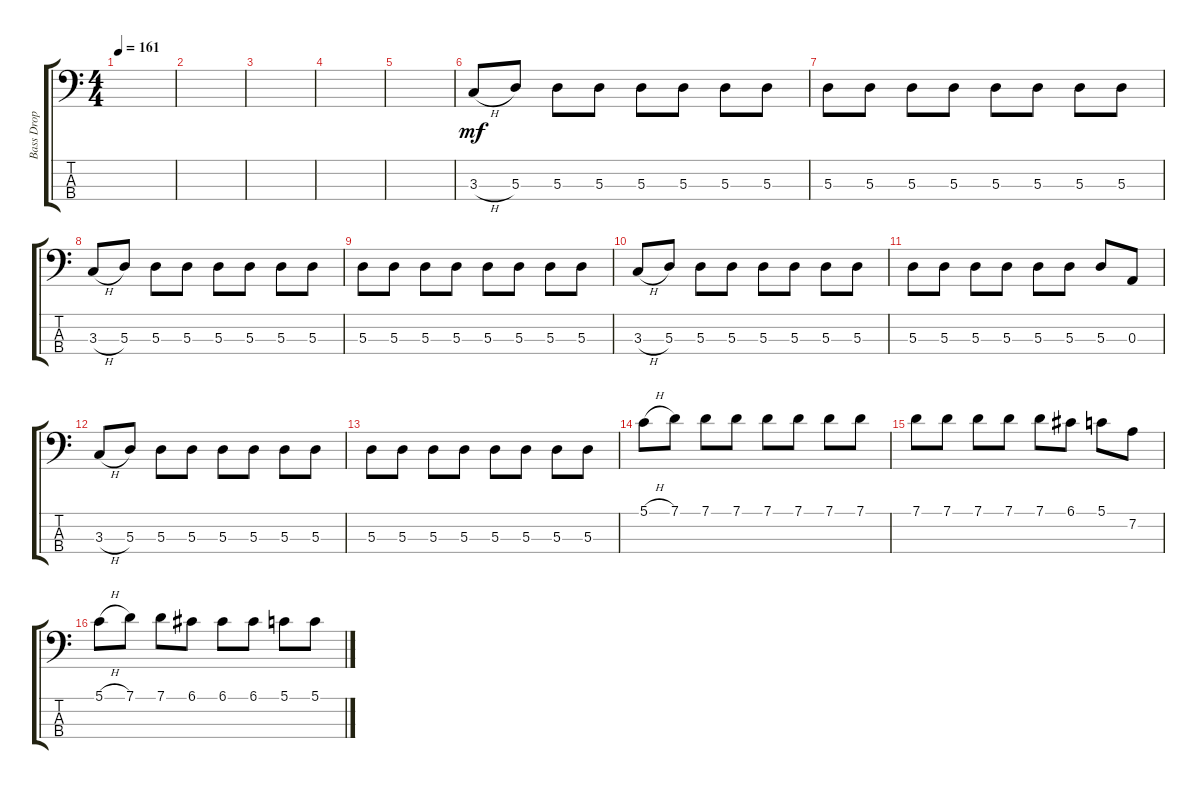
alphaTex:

\track ("Bass Drop D" "Bass Drop ") {instrument electricbassfinger}
\staff {score tabs}
\tuning (G2 D2 A1 D1) {hide}
\ts (4 4)
\tempo 161
\clef f4
\ks c
|
|
|
|
|
3.3{h}.8{dy mf} 5.3.8 5.3.8 5.3.8 5.3.8 5.3.8 5.3.8 5.3.8 |
5.3.8 5.3.8 5.3.8 5.3.8 5.3.8 5.3.8 5.3.8 5.3.8 |
3.3{h}.8 5.3.8 5.3.8 5.3.8 5.3.8 5.3.8 5.3.8 5.3.8 |
5.3.8 5.3.8 5.3.8 5.3.8 5.3.8 5.3.8 5.3.8 5.3.8 |
3.3{h}.8 5.3.8 5.3.8 5.3.8 5.3.8 5.3.8 5.3.8 5.3.8 |
5.3.8 5.3.8 5.3.8 5.3.8 5.3.8 5.3.8 5.3.8 0.3.8 |
3.3{h}.8 5.3.8 5.3.8 5.3.8 5.3.8 5.3.8 5.3.8 5.3.8 |
5.3.8 5.3.8 5.3.8 5.3.8 5.3.8 5.3.8 5.3.8 5.3.8 |
5.1{h}.8 7.1.8 7.1.8 7.1.8 7.1.8 7.1.8 7.1.8 7.1.8 |
7.1.8 7.1.8 7.1.8 7.1.8 7.1.8 6.1.8 5.1.8 7.2.8 |
5.1{h}.8 7.1.8 7.1.8 6.1.8 6.1.8 6.1.8 5.1.8 5.1.8
